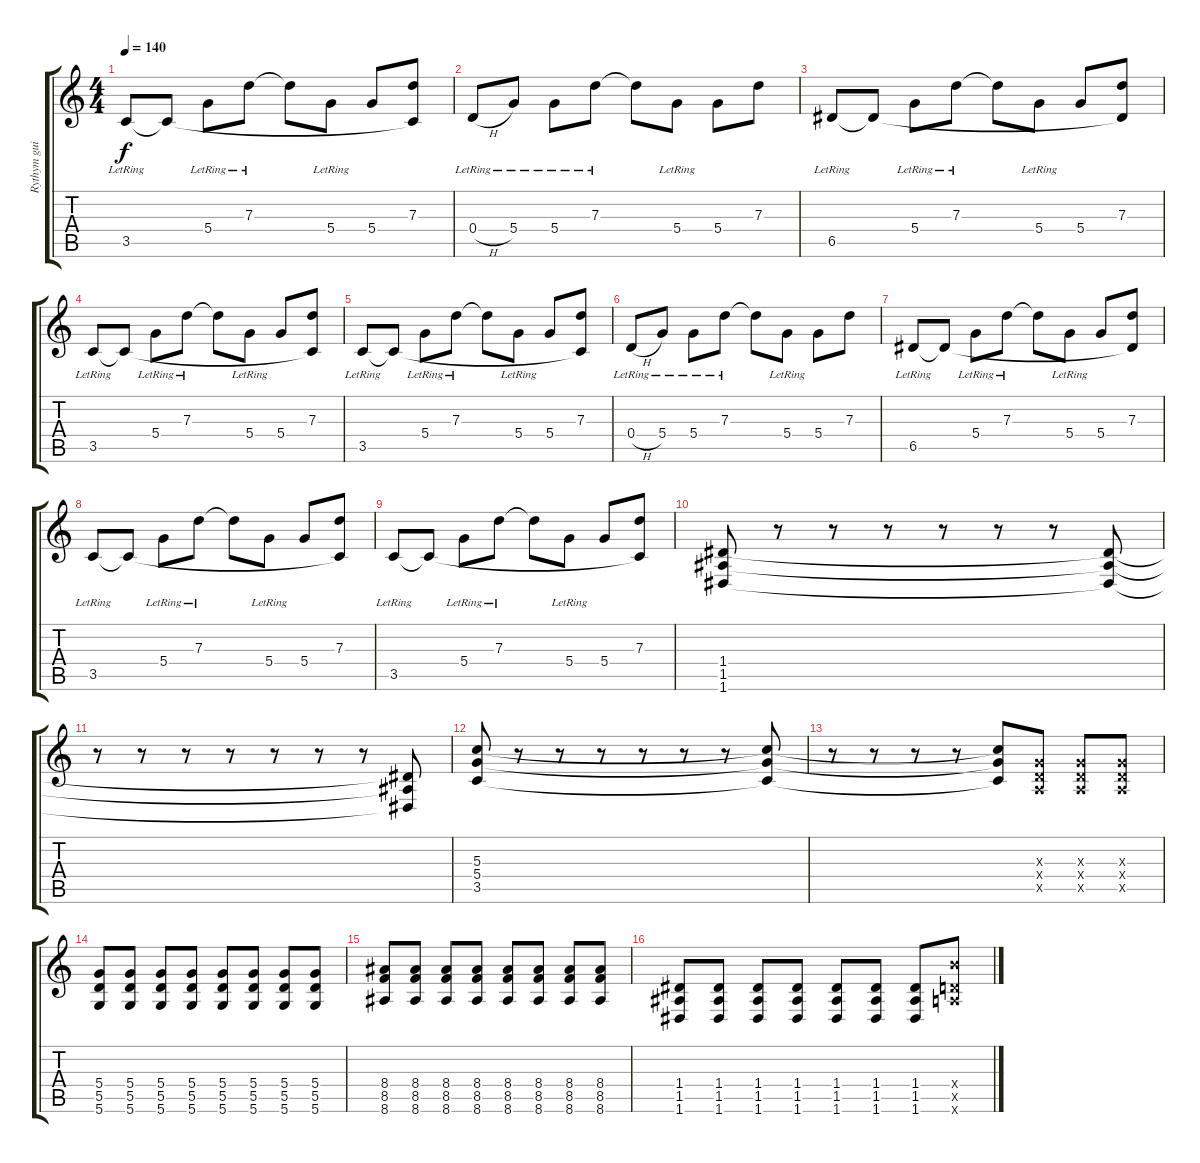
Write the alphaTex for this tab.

\track ("Rythym guitar" "Rythym gui") {instrument electricguitarclean}
\staff {score tabs}
\tuning (E4 B3 G3 D3 A2 D2) {hide}
\ts (4 4)
\tempo 140
\clef g2
\ks c
3.5{lr}.8{dy f} 3.5{t}.8 5.4{lr}.8 7.3{lr}.8 7.3{t}.8 5.4{lr}.8 5.4.8 (7.3 3.5{t}).8 |
0.4{h lr}.8 5.4{lr}.8 5.4{lr}.8 7.3{lr}.8 7.3{t}.8 5.4{lr}.8 5.4.8 7.3.8 |
6.5{lr}.8 6.5{t}.8 5.4{lr}.8 7.3{lr}.8 7.3{t}.8 5.4{lr}.8 5.4.8 (7.3 6.5{t}).8 |
3.5{lr}.8 3.5{t}.8 5.4{lr}.8 7.3{lr}.8 7.3{t}.8 5.4{lr}.8 5.4.8 (7.3 3.5{t}).8 |
3.5{lr}.8 3.5{t}.8 5.4{lr}.8 7.3{lr}.8 7.3{t}.8 5.4{lr}.8 5.4.8 (7.3 3.5{t}).8 |
0.4{h lr}.8 5.4{lr}.8 5.4{lr}.8 7.3{lr}.8 7.3{t}.8 5.4{lr}.8 5.4.8 7.3.8 |
6.5{lr}.8 6.5{t}.8 5.4{lr}.8 7.3{lr}.8 7.3{t}.8 5.4{lr}.8 5.4.8 (7.3 6.5{t}).8 |
3.5{lr}.8 3.5{t}.8 5.4{lr}.8 7.3{lr}.8 7.3{t}.8 5.4{lr}.8 5.4.8 (7.3 3.5{t}).8 |
3.5{lr}.8 3.5{t}.8 5.4{lr}.8 7.3{lr}.8 7.3{t}.8 5.4{lr}.8 5.4.8 (7.3 3.5{t}).8 |
(1.4 1.5 1.6).8{instrument electricguitarclean} r.8 r.8 r.8 r.8 r.8 r.8 (1.4{t} 1.5{t} 1.6{t}).8 |
r.8 r.8 r.8 r.8 r.8 r.8 r.8 (1.4{t} 1.5{t} 1.6{t}).8 |
(5.3 5.4 3.5).8 r.8 r.8 r.8 r.8 r.8 r.8 (5.3{t} 5.4{t} 3.5{t}).8 |
r.8 r.8 r.8 r.8 (5.3{t} 5.4{t} 3.5{t}).8 (0.3{x} 0.4{x} 0.5{x}).8 (0.3{x} 0.4{x} 0.5{x}).8 (0.3{x} 0.4{x} 0.5{x}).8 |
(5.4 5.5 5.6).8 (5.4 5.5 5.6).8 (5.4 5.5 5.6).8 (5.4 5.5 5.6).8 (5.4 5.5 5.6).8 (5.4 5.5 5.6).8 (5.4 5.5 5.6).8 (5.4 5.5 5.6).8 |
(8.4 8.5 8.6).8 (8.4 8.5 8.6).8 (8.4 8.5 8.6).8 (8.4 8.5 8.6).8 (8.4 8.5 8.6).8 (8.4 8.5 8.6).8 (8.4 8.5 8.6).8 (8.4 8.5 8.6).8 |
(1.4 1.5 1.6).8 (1.4 1.5 1.6).8 (1.4 1.5 1.6).8 (1.4 1.5 1.6).8 (1.4 1.5 1.6).8 (1.4 1.5 1.6).8 (1.4 1.5 1.6).8 (0.4{x} 0.5{x} 21.6{x}).8
